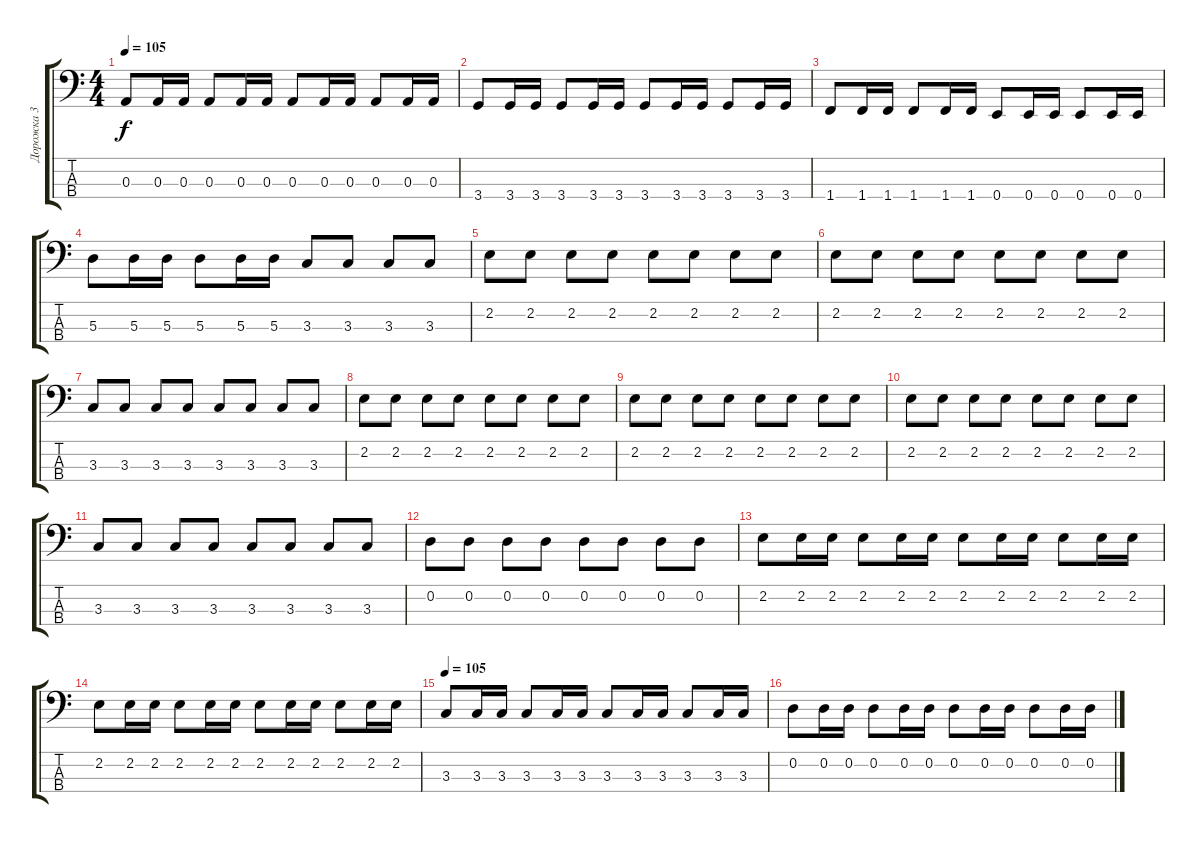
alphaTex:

\track ("Дорожка 3" "Дорожка 3") {instrument electricguitarmuted}
\staff {score tabs}
\tuning (G2 D2 A1 E1) {hide}
\ts (4 4)
\tempo 105
\clef f4
\ks c
0.3.8{dy f} 0.3.16 0.3.16 0.3.8 0.3.16 0.3.16 0.3.8 0.3.16 0.3.16 0.3.8 0.3.16 0.3.16 |
3.4.8 3.4.16 3.4.16 3.4.8 3.4.16 3.4.16 3.4.8 3.4.16 3.4.16 3.4.8 3.4.16 3.4.16 |
1.4.8 1.4.16 1.4.16 1.4.8 1.4.16 1.4.16 0.4.8 0.4.16 0.4.16 0.4.8 0.4.16 0.4.16 |
5.3.8 5.3.16 5.3.16 5.3.8 5.3.16 5.3.16 3.3.8 3.3.8 3.3.8 3.3.8 |
2.2.8 2.2.8 2.2.8 2.2.8 2.2.8 2.2.8 2.2.8 2.2.8 |
2.2.8 2.2.8 2.2.8 2.2.8 2.2.8 2.2.8 2.2.8 2.2.8 |
3.3.8 3.3.8 3.3.8 3.3.8 3.3.8 3.3.8 3.3.8 3.3.8 |
2.2.8 2.2.8 2.2.8 2.2.8 2.2.8 2.2.8 2.2.8 2.2.8 |
2.2.8 2.2.8 2.2.8 2.2.8 2.2.8 2.2.8 2.2.8 2.2.8 |
2.2.8 2.2.8 2.2.8 2.2.8 2.2.8 2.2.8 2.2.8 2.2.8 |
3.3.8 3.3.8 3.3.8 3.3.8 3.3.8 3.3.8 3.3.8 3.3.8 |
0.2.8 0.2.8 0.2.8 0.2.8 0.2.8 0.2.8 0.2.8 0.2.8 |
2.2.8 2.2.16 2.2.16 2.2.8 2.2.16 2.2.16 2.2.8 2.2.16 2.2.16 2.2.8 2.2.16 2.2.16 |
2.2.8 2.2.16 2.2.16 2.2.8 2.2.16 2.2.16 2.2.8 2.2.16 2.2.16 2.2.8 2.2.16 2.2.16 |
\tempo 105
3.3.8{instrument slapbass1} 3.3.16 3.3.16 3.3.8 3.3.16 3.3.16 3.3.8 3.3.16 3.3.16 3.3.8 3.3.16 3.3.16 |
0.2.8 0.2.16 0.2.16 0.2.8 0.2.16 0.2.16 0.2.8 0.2.16 0.2.16 0.2.8 0.2.16 0.2.16
